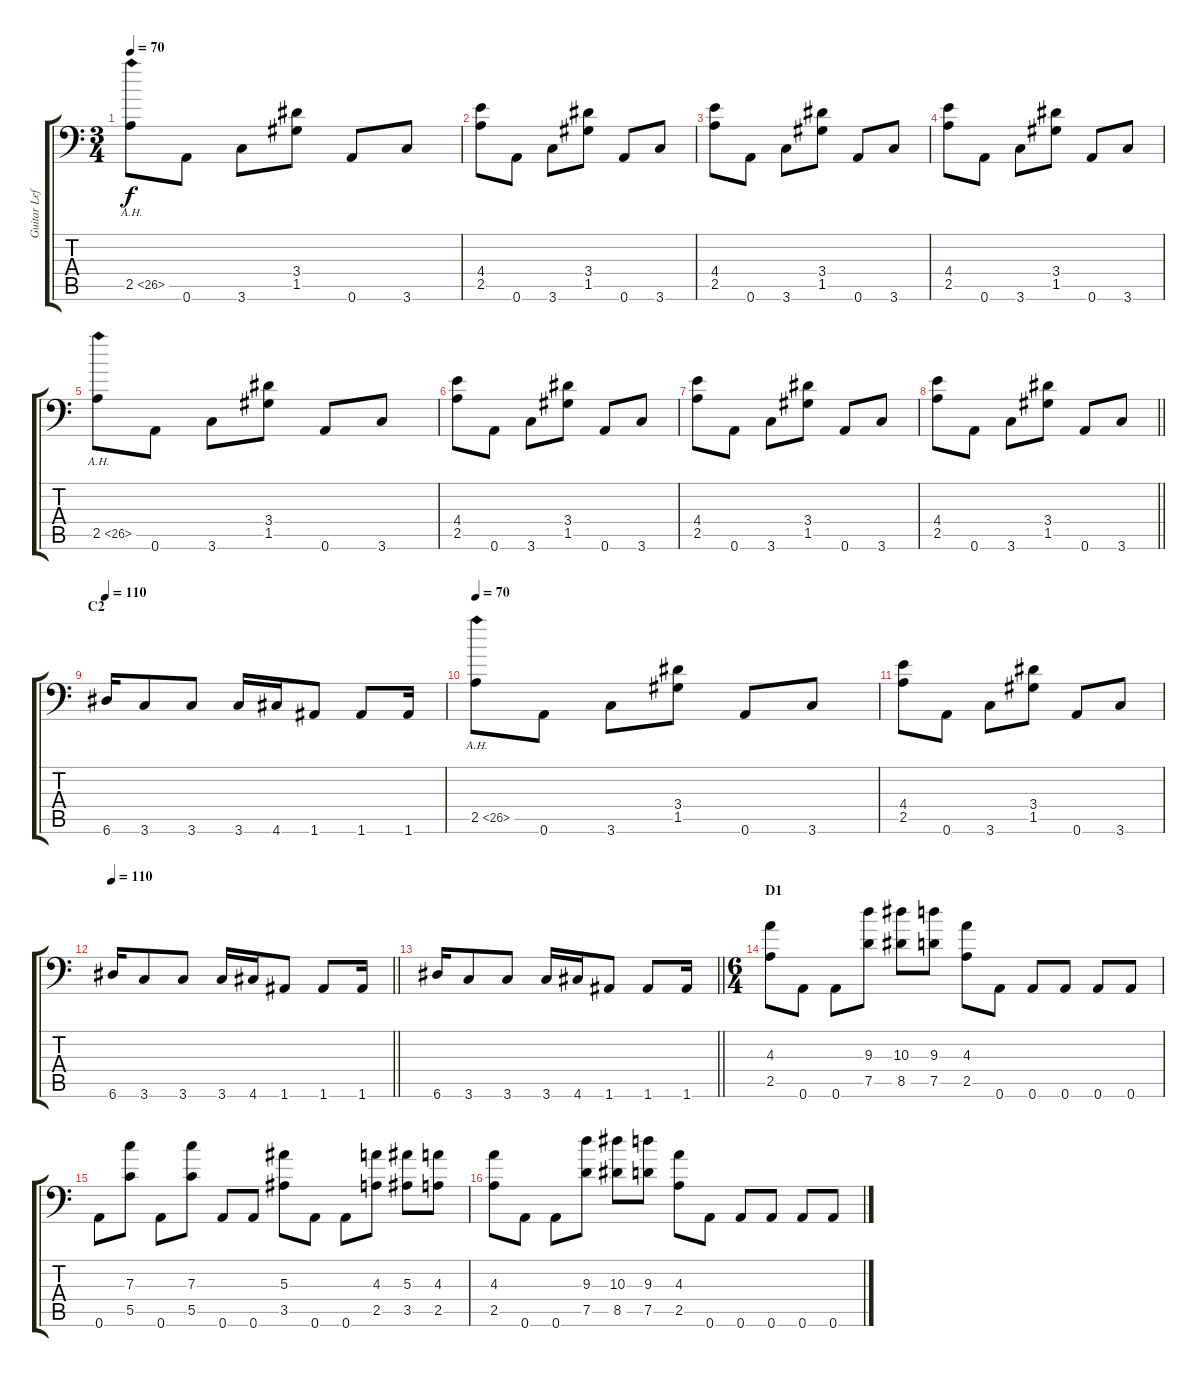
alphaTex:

\track ("Guitar Left" "Guitar Lef") {instrument distortionguitar}
\staff {score tabs}
\tuning (D4 A3 F3 C3 G2 A1) {hide}
\ts (3 4)
\tempo 70
\clef f4
\ks c
2.5{ah 24}.8{dy f} 0.6.8 3.6.8 (3.4 1.5).8 0.6.8 3.6.8 |
(4.4 2.5).8 0.6.8 3.6.8 (3.4 1.5).8 0.6.8 3.6.8 |
(4.4 2.5).8 0.6.8 3.6.8 (3.4 1.5).8 0.6.8 3.6.8 |
(4.4 2.5).8 0.6.8 3.6.8 (3.4 1.5).8 0.6.8 3.6.8 |
2.5{ah 24}.8 0.6.8 3.6.8 (3.4 1.5).8 0.6.8 3.6.8 |
(4.4 2.5).8 0.6.8 3.6.8 (3.4 1.5).8 0.6.8 3.6.8 |
(4.4 2.5).8 0.6.8 3.6.8 (3.4 1.5).8 0.6.8 3.6.8 |
\barLineRight lightlight
(4.4 2.5).8 0.6.8 3.6.8 (3.4 1.5).8 0.6.8 3.6.8 |
\section ("" "C2")
\tempo 110
6.6.16 3.6.8 3.6.8 3.6.16 4.6.16 1.6.8 1.6.8 1.6.16 |
\tempo 70
2.5{ah 24}.8 0.6.8 3.6.8 (3.4 1.5).8 0.6.8 3.6.8 |
(4.4 2.5).8 0.6.8 3.6.8 (3.4 1.5).8 0.6.8 3.6.8 |
\tempo 110
\barLineRight lightlight
6.6.16 3.6.8 3.6.8 3.6.16 4.6.16 1.6.8 1.6.8 1.6.16 |
\barLineRight lightlight
6.6.16 3.6.8 3.6.8 3.6.16 4.6.16 1.6.8 1.6.8 1.6.16 |
\ts (6 4)
\section ("" "D1")
(4.3 2.5).8 0.6.8 0.6.8 (9.3 7.5).8 (10.3 8.5).8 (9.3 7.5).8 (4.3 2.5).8 0.6.8 0.6.8 0.6.8 0.6.8 0.6.8 |
0.6.8 (7.3 5.5).8 0.6.8 (7.3 5.5).8 0.6.8 0.6.8 (5.3 3.5).8 0.6.8 0.6.8 (4.3 2.5).8 (5.3 3.5).8 (4.3 2.5).8 |
(4.3 2.5).8 0.6.8 0.6.8 (9.3 7.5).8 (10.3 8.5).8 (9.3 7.5).8 (4.3 2.5).8 0.6.8 0.6.8 0.6.8 0.6.8 0.6.8
